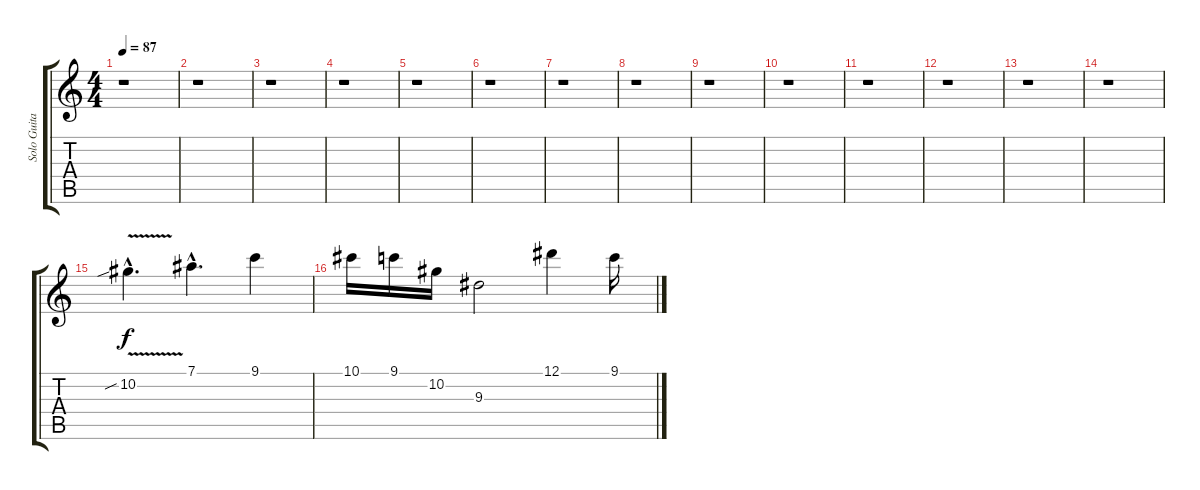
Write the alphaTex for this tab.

\track ("Solo Guitar" "Solo Guita") {instrument distortionguitar}
\staff {score tabs}
\tuning (Eb4 Bb3 Gb3 Db3 Ab2 Eb2) {hide}
\ts (4 4)
\tempo 87
\clef g2
\ks c
r.1{dy f} |
r.1 |
r.1 |
r.1 |
r.1 |
r.1 |
r.1 |
r.1 |
r.1 |
r.1 |
r.1 |
r.1 |
r.1 |
r.1 |
10.2{v sib hac}.4{d} 7.1{hac}.4{d} 9.1.4 |
10.1.16 9.1.16 10.2.16 9.3.2 12.1.4 9.1.16
